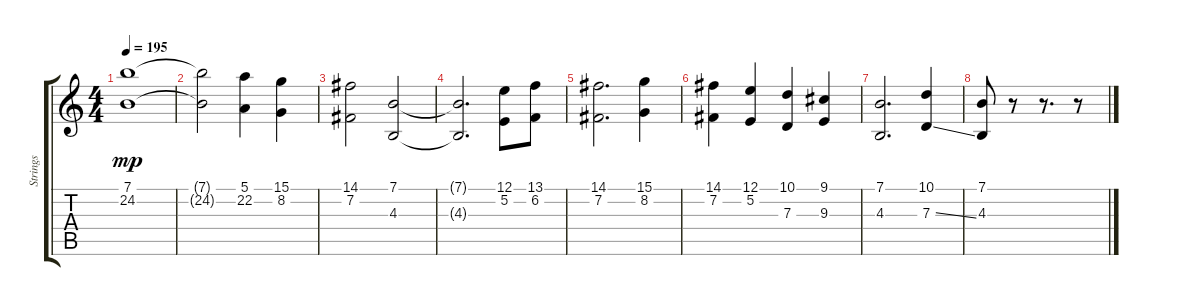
\track ("Strings" "Strings") {instrument stringensemble1}
\staff {score tabs}
\tuning (E4 B3 G3 D3 A2 E2) {hide}
\ts (4 4)
\tempo 195
\clef g2
\ks c
(7.1 24.2).1{dy mp} |
(7.1{t} 24.2{t}).2 (5.1 22.2).4 (15.1 8.2).4 |
(14.1 7.2).2 (7.1 4.3).2 |
(7.1{t} 4.3{t}).2{d} (12.1 5.2).8 (13.1 6.2).8 |
(14.1 7.2).2{d} (15.1 8.2).4 |
(14.1 7.2).4 (12.1 5.2).4 (10.1 7.3).4 (9.1 9.3).4 |
(7.1 4.3).2{d} (10.1 7.3{ss}).4 |
(7.1 4.3).8 r.8 r.8{d} r.8
